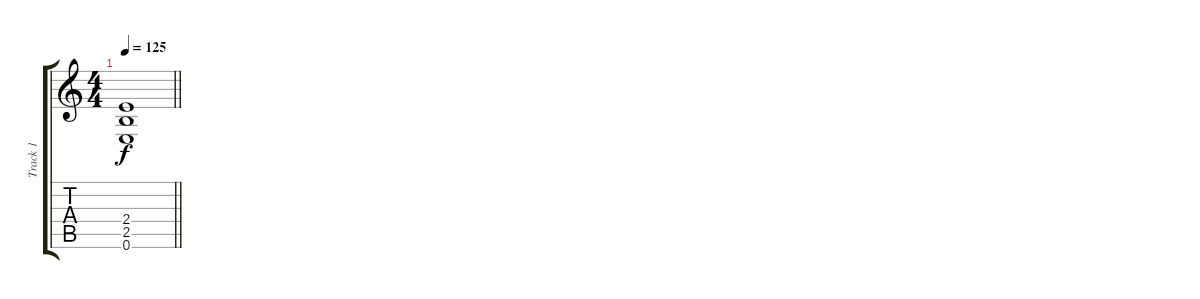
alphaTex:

\track ("Track 1" "Track 1") {instrument distortionguitar}
\staff {score tabs}
\tuning (E4 B3 G3 D3 A2 E2) {hide}
\ts (4 4)
\tempo 125
\clef g2
\barLineRight lightlight
\ks c
(2.4{t} 2.5{t} 0.6{t}).1{dy f}
